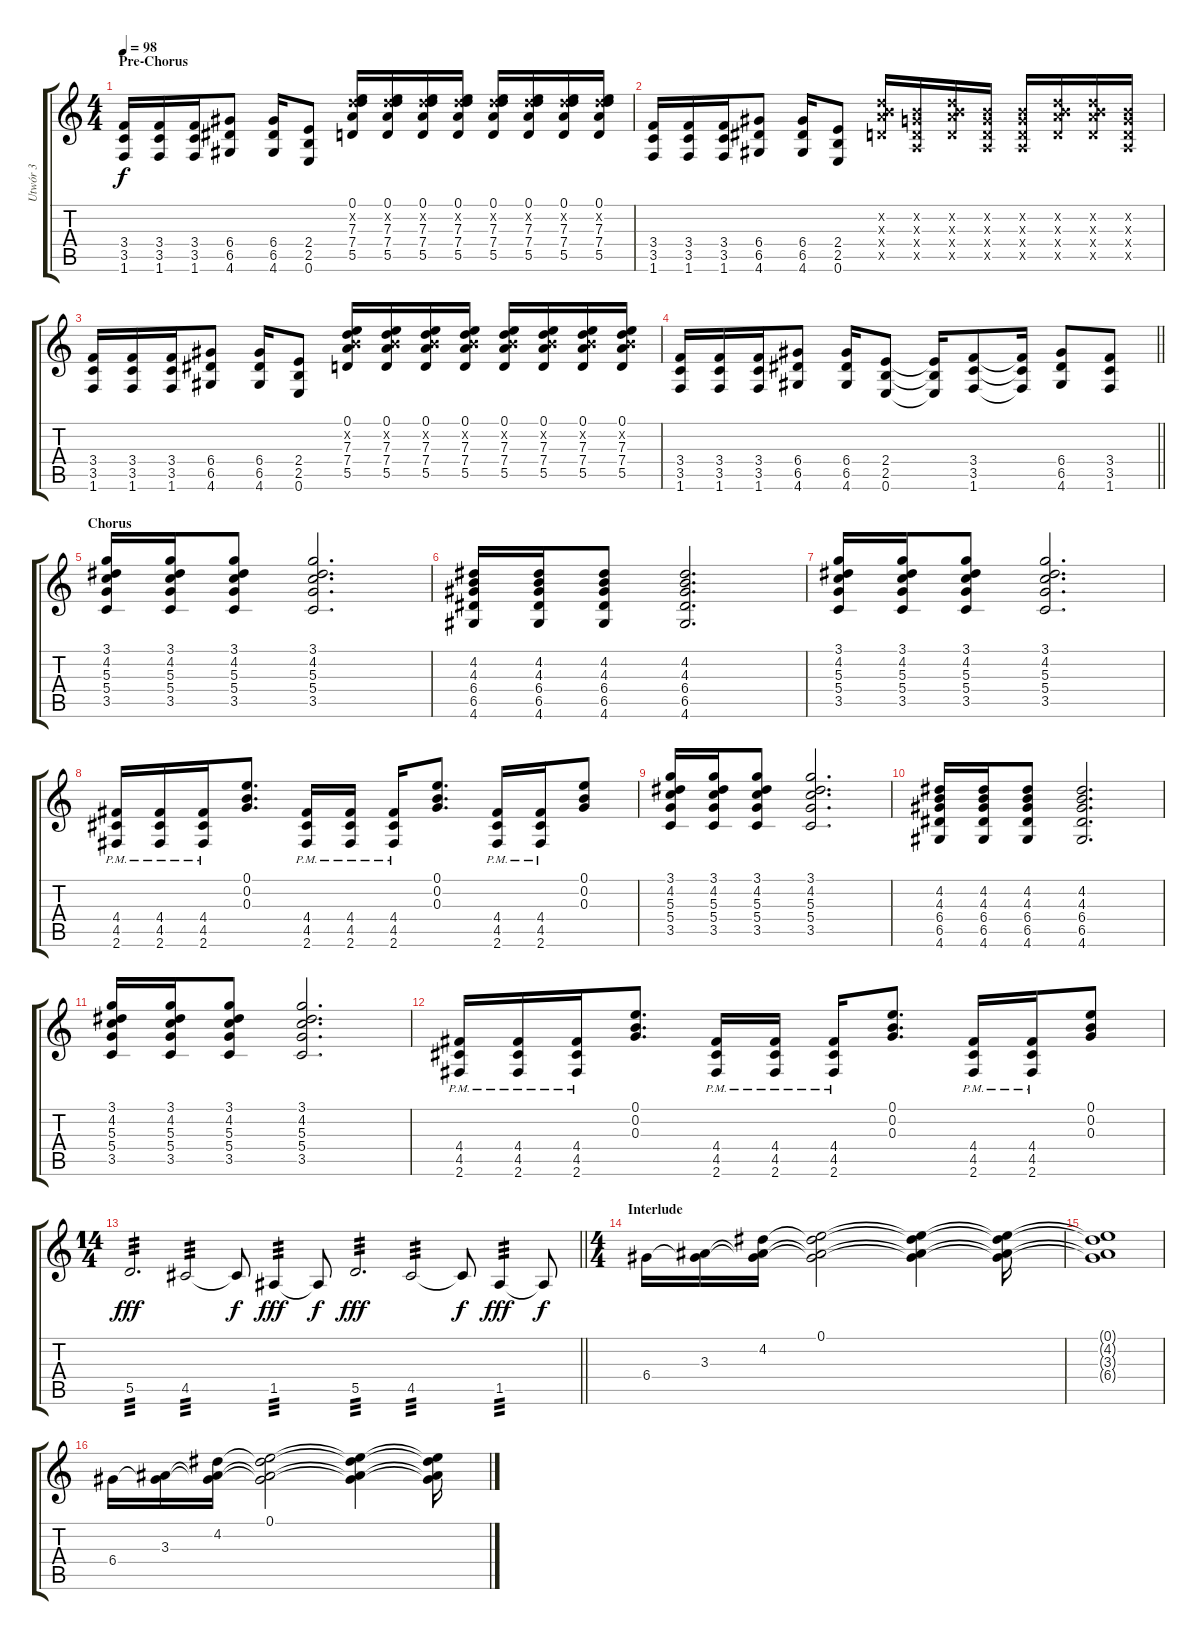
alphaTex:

\track ("Utwór 3" "Utwór 3") {instrument overdrivenguitar}
\staff {score tabs}
\tuning (E4 B3 G3 D3 A2 E2) {hide}
\ts (4 4)
\section ("" "Pre-Chorus")
\tempo 98
\clef g2
\ks c
(3.4 3.5 1.6).16{dy f} (3.4 3.5 1.6).16 (3.4 3.5 1.6).16 (6.4 6.5 4.6).8 (6.4 6.5 4.6).16 (2.4 2.5 0.6).8 (0.1 3.2{x} 7.3 7.4 5.5).16 (0.1 3.2{x} 7.3 7.4 5.5).16 (0.1 3.2{x} 7.3 7.4 5.5).16 (0.1 3.2{x} 7.3 7.4 5.5).16 (0.1 3.2{x} 7.3 7.4 5.5).16 (0.1 3.2{x} 7.3 7.4 5.5).16 (0.1 3.2{x} 7.3 7.4 5.5).16 (0.1 3.2{x} 7.3 7.4 5.5).16 |
(3.4 3.5 1.6).16 (3.4 3.5 1.6).16 (3.4 3.5 1.6).16 (6.4 6.5 4.6).8 (6.4 6.5 4.6).16 (2.4 2.5 0.6).8 (0.2{x} 7.3{x} 7.4{x} 5.5{x}).16 (0.2{x} 0.3{x} 0.4{x} 0.5{x}).16 (0.2{x} 7.3{x} 7.4{x} 5.5{x}).16 (0.2{x} 0.3{x} 0.4{x} 0.5{x}).16 (0.2{x} 0.3{x} 0.4{x} 0.5{x}).16 (0.2{x} 7.3{x} 7.4{x} 5.5{x}).16 (0.2{x} 7.3{x} 7.4{x} 5.5{x}).16 (0.2{x} 0.3{x} 0.4{x} 0.5{x}).16 |
(3.4 3.5 1.6).16 (3.4 3.5 1.6).16 (3.4 3.5 1.6).16 (6.4 6.5 4.6).8 (6.4 6.5 4.6).16 (2.4 2.5 0.6).8 (0.1 0.2{x} 7.3 7.4 5.5).16 (0.1 0.2{x} 7.3 7.4 5.5).16 (0.1 0.2{x} 7.3 7.4 5.5).16 (0.1 0.2{x} 7.3 7.4 5.5).16 (0.1 0.2{x} 7.3 7.4 5.5).16 (0.1 0.2{x} 7.3 7.4 5.5).16 (0.1 0.2{x} 7.3 7.4 5.5).16 (0.1 0.2{x} 7.3 7.4 5.5).16 |
\barLineRight lightlight
(3.4 3.5 1.6).16 (3.4 3.5 1.6).16 (3.4 3.5 1.6).16 (6.4 6.5 4.6).8 (6.4 6.5 4.6).16 (2.4 2.5 0.6).8 (2.4{t} 2.5{t} 0.6{t}).16 (3.4 3.5 1.6).8 (3.4{t} 3.5{t} 1.6{t}).16 (6.4 6.5 4.6).8 (3.4 3.5 1.6).8 |
\section ("" "Chorus")
(3.1 4.2 5.3 5.4 3.5).16 (3.1 4.2 5.3 5.4 3.5).16 (3.1 4.2 5.3 5.4 3.5).8 (3.1 4.2 5.3 5.4 3.5).2{d} |
(4.2 4.3 6.4 6.5 4.6).16 (4.2 4.3 6.4 6.5 4.6).16 (4.2 4.3 6.4 6.5 4.6).8 (4.2 4.3 6.4 6.5 4.6).2{d} |
(3.1 4.2 5.3 5.4 3.5).16 (3.1 4.2 5.3 5.4 3.5).16 (3.1 4.2 5.3 5.4 3.5).8 (3.1 4.2 5.3 5.4 3.5).2{d} |
(4.4{pm} 4.5{pm} 2.6).16 (4.4{pm} 4.5{pm} 2.6).16 (4.4{pm} 4.5{pm} 2.6).16 (0.1 0.2 0.3).8{d} (4.4{pm} 4.5{pm} 2.6).16 (4.4{pm} 4.5{pm} 2.6).16 (4.4{pm} 4.5{pm} 2.6).16 (0.1 0.2 0.3).8{d} (4.4{pm} 4.5{pm} 2.6).16 (4.4{pm} 4.5{pm} 2.6).16 (0.1 0.2 0.3).8 |
(3.1 4.2 5.3 5.4 3.5).16 (3.1 4.2 5.3 5.4 3.5).16 (3.1 4.2 5.3 5.4 3.5).8 (3.1 4.2 5.3 5.4 3.5).2{d} |
(4.2 4.3 6.4 6.5 4.6).16 (4.2 4.3 6.4 6.5 4.6).16 (4.2 4.3 6.4 6.5 4.6).8 (4.2 4.3 6.4 6.5 4.6).2{d} |
(3.1 4.2 5.3 5.4 3.5).16 (3.1 4.2 5.3 5.4 3.5).16 (3.1 4.2 5.3 5.4 3.5).8 (3.1 4.2 5.3 5.4 3.5).2{d} |
(4.4{pm} 4.5{pm} 2.6).16 (4.4{pm} 4.5{pm} 2.6).16 (4.4{pm} 4.5{pm} 2.6).16 (0.1 0.2 0.3).8{d} (4.4{pm} 4.5{pm} 2.6).16 (4.4{pm} 4.5{pm} 2.6).16 (4.4{pm} 4.5{pm} 2.6).16 (0.1 0.2 0.3).8{d} (4.4{pm} 4.5{pm} 2.6).16 (4.4{pm} 4.5{pm} 2.6).16 (0.1 0.2 0.3).8 |
\ts (14 4)
\barLineRight lightlight
5.5.2{d tp 3 dy fff} 4.5.2{tp 3} 4.5{t}.8{dy f} 1.5.4{tp 3 dy fff} 1.5{t}.8{dy f} 5.5.2{d tp 3 dy fff} 4.5.2{tp 3} 4.5{t}.8{dy f} 1.5.4{tp 3 dy fff} 1.5{t}.8{dy f} |
\ts (4 4)
\section ("" "Interlude")
6.4.16{balance 0 instrument electricguitarclean} (3.3 6.4{t}).16 (4.2 3.3{t} 6.4{t}).16 (0.1 4.2{t} 3.3{t} 6.4{t}).2 (0.1{t} 4.2{t} 3.3{t} 6.4{t}).4 (0.1{t} 4.2{t} 3.3{t} 6.4{t}).16 |
(0.1{t} 4.2{t} 3.3{t} 6.4{t}).1 |
6.4.16 (3.3 6.4{t}).16 (4.2 3.3{t} 6.4{t}).16 (0.1 4.2{t} 3.3{t} 6.4{t}).2 (0.1{t} 4.2{t} 3.3{t} 6.4{t}).4 (0.1{t} 4.2{t} 3.3{t} 6.4{t}).16
